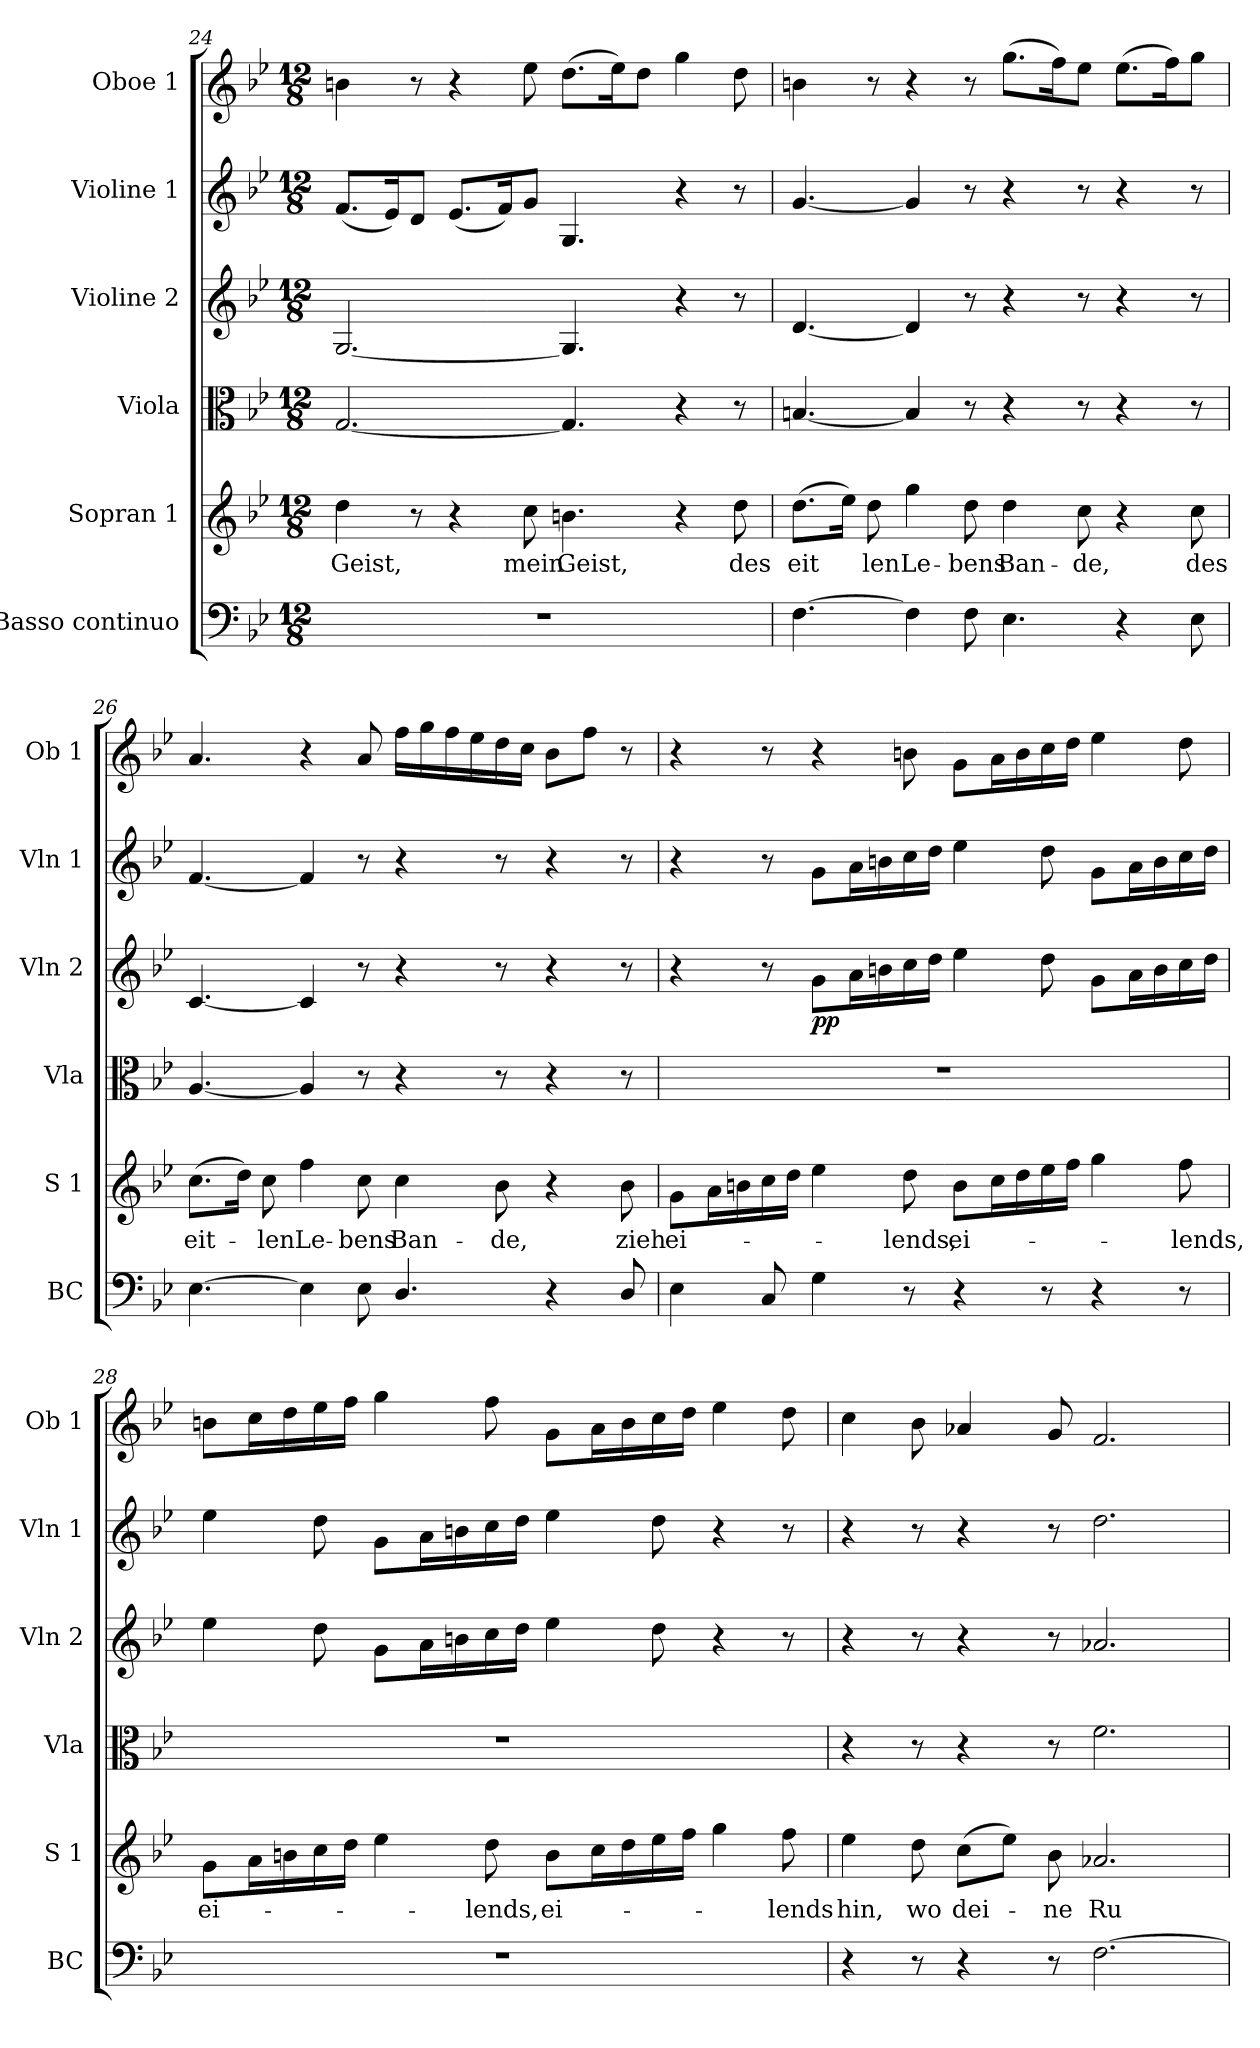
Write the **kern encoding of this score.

**kern	**kern	**text	**kern	**kern	**dynam	**kern	**dynam	**kern
*part6	*part5	*part5	*part4	*part3	*part3	*part2	*part2	*part1
*staff6	*staff5	*staff5	*staff4	*staff3	*staff3	*staff2	*staff2	*staff1
*I"Basso continuo	*I"Sopran 1	*	*I"Viola	*I"Violine 2	*	*I"Violine 1	*	*I"Oboe 1
*I'BC	*I'S 1	*	*I'Vla	*I'Vln 2	*	*I'Vln 1	*	*I'Ob 1
!!LO:PB:g=z
*clefF4	*clefG2	*	*clefC3	*clefG2	*	*clefG2	*	*clefG2
*ITrd7c12	*	*	*	*	*	*	*	*
*k[b-e-]	*k[b-e-]	*	*k[b-e-]	*k[b-e-]	*	*k[b-e-]	*	*k[b-e-]
*B-:	*B-:	*	*B-:	*B-:	*	*B-:	*	*B-:
*M12/8	*M12/8	*	*M12/8	*M12/8	*	*M12/8	*	*M12/8
=24	=24	=24	=24	=24	=24	=24	=24	=24
!	!	!LO:LY:b	!	!	!	!	!	!
1.r	4dd\	Geist,	[2.G/	[2.G/	.	(<8.f/L	.	4bn\
.	.	.	.	.	.	16e-/K)	.	.
.	8r	.	.	.	.	8d/J	.	8r
.	4r	.	.	.	.	(<8.e-/L	.	4r
.	.	.	.	.	.	16f/K)	.	.
!	!	!LO:LY:b	!	!	!	!	!	!
.	8cc\	mein	.	.	.	8g/J	.	8ee-\
!	!	!LO:LY:b	!	!	!	!	!	!
.	4.bn\	Geist,	4.G/]	4.G/]	.	4.G/	.	(>8.dd\L
.	.	.	.	.	.	.	.	16ee-\K)
.	.	.	.	.	.	.	.	8dd\J
.	4r	.	4r	4r	.	4r	.	4gg\
!	!	!LO:LY:b	!	!	!	!	!	!
.	8dd\	des	8r	8r	.	8r	.	8dd\
=25	=25	=25	=25	=25	=25	=25	=25	=25
!	!	!LO:LY:b	!	!	!	!	!	!
[4.FF\	(>8.dd\L	eit	[4.Bn/	[4.d/	.	[4.g/	.	4bn\
.	16ee-\Jk)	.	.	.	.	.	.	.
!	!	!LO:LY:b	!	!	!	!	!	!
.	8dd\	len	.	.	.	.	.	8r
!	!	!LO:LY:b	!	!	!	!	!	!
4FF\]	4gg\	Le-	4B/]	4d/]	.	4g/]	.	4r
!	!	!LO:LY:b	!	!	!	!	!	!
8FF\	8dd\	-bens	8r	8r	.	8r	.	8r
!	!	!LO:LY:b	!	!	!	!	!	!
4.EE-\	4dd\	Ban-	4r	4r	.	4r	.	(>8.gg\L
.	.	.	.	.	.	.	.	16ff\K)
!	!	!LO:LY:b	!	!	!	!	!	!
.	8cc\	-de,	8r	8r	.	8r	.	8ee-\J
4r	4r	.	4r	4r	.	4r	.	(>8.ee-\L
.	.	.	.	.	.	.	.	16ff\K)
!	!	!LO:LY:b	!	!	!	!	!	!
8EE-\	8cc\	des	8r	8r	.	8r	.	8gg\J
=26	=26	=26	=26	=26	=26	=26	=26	=26
!	!	!LO:LY:b	!	!	!	!	!	!
[4.EE-\	(>8.cc\L	eit-	[4.A/	[4.c/	.	[4.f/	.	4.a/
.	16dd\Jk)	.	.	.	.	.	.	.
!	!	!LO:LY:b	!	!	!	!	!	!
.	8cc\	-len	.	.	.	.	.	.
!	!	!LO:LY:b	!	!	!	!	!	!
4EE-\]	4ff\	Le-	4A/]	4c/]	.	4f/]	.	4r
!	!	!LO:LY:b	!	!	!	!	!	!
8EE-\	8cc\	-bens	8r	8r	.	8r	.	8a/
!	!	!LO:LY:b	!	!	!	!	!	!
4.DD/	4cc\	Ban-	4r	4r	.	4r	.	16ff\LL
.	.	.	.	.	.	.	.	16gg\
.	.	.	.	.	.	.	.	16ff\
.	.	.	.	.	.	.	.	16ee-\
!	!	!LO:LY:b	!	!	!	!	!	!
.	8b-\	-de,	8r	8r	.	8r	.	16dd\
.	.	.	.	.	.	.	.	16cc\JJ
4r	4r	.	4r	4r	.	4r	.	8b-i\L
.	.	.	.	.	.	.	.	8ff\J
!	!	!LO:LY:b	!	!	!	!	!	!
8DD/	8b-\	zieh	8r	8r	.	8r	.	8r
!!LO:LB:g=z
=27	=27	=27	=27	=27	=27	=27	=27	=27
!	!	!LO:LY:b	!	!	!	!	!	!
4EE-\	8g\L	ei-	1.r	4r	.	4r	.	4r
.	16a\L	.	.	.	.	.	.	.
.	16bn\	.	.	.	.	.	.	.
8CC/	16cc\	.	.	8r	.	8r	.	8r
.	16dd\JJ	.	.	.	.	.	.	.
!	!	!	!	!	!LO:DY:b	!	!LO:DY:b	!
4GG\	4ee-\	.	.	8g\L	pp	8g\L	other-dynamics	4r
.	.	.	.	16a\L	.	16a\L	.	.
.	.	.	.	16bn\	.	16bn\	.	.
!	!	!LO:LY:b	!	!	!	!	!	!
8r	8dd\	-lends,	.	16cc\	.	16cc\	.	8bn\
.	.	.	.	16dd\JJ	.	16dd\JJ	.	.
!	!	!LO:LY:b	!	!	!	!	!	!
4r	8b\L	ei-	.	4ee-\	.	4ee-\	.	8g\L
.	16cc\L	.	.	.	.	.	.	16a\L
.	16dd\	.	.	.	.	.	.	16b\
8r	16ee-\	.	.	8dd\	.	8dd\	.	16cc\
.	16ff\JJ	.	.	.	.	.	.	16dd\JJ
4r	4gg\	.	.	8g\L	.	8g\L	.	4ee-\
.	.	.	.	16a\L	.	16a\L	.	.
.	.	.	.	16b\	.	16b\	.	.
!	!	!LO:LY:b	!	!	!	!	!	!
8r	8ff\	-lends,	.	16cc\	.	16cc\	.	8dd\
.	.	.	.	16dd\JJ	.	16dd\JJ	.	.
=28	=28	=28	=28	=28	=28	=28	=28	=28
!	!	!LO:LY:b	!	!	!	!	!	!
1.r	8g\L	ei-	1.r	4ee-\	.	4ee-\	.	8bn\L
.	16a\L	.	.	.	.	.	.	16cc\L
.	16bn\	.	.	.	.	.	.	16dd\
.	16cc\	.	.	8dd\	.	8dd\	.	16ee-\
.	16dd\JJ	.	.	.	.	.	.	16ff\JJ
.	4ee-\	.	.	8g\L	.	8g\L	.	4gg\
.	.	.	.	16a\L	.	16a\L	.	.
.	.	.	.	16bn\	.	16bn\	.	.
!	!	!LO:LY:b	!	!	!	!	!	!
.	8dd\	-lends,	.	16cc\	.	16cc\	.	8ff\
.	.	.	.	16dd\JJ	.	16dd\JJ	.	.
!	!	!LO:LY:b	!	!	!	!	!	!
.	8b\L	ei-	.	4ee-\	.	4ee-\	.	8g\L
.	16cc\L	.	.	.	.	.	.	16a\L
.	16dd\	.	.	.	.	.	.	16b\
.	16ee-\	.	.	8dd\	.	8dd\	.	16cc\
.	16ff\JJ	.	.	.	.	.	.	16dd\JJ
.	4gg\	.	.	4r	.	4r	.	4ee-\
!	!	!LO:LY:b	!	!	!	!	!	!
.	8ff\	-lends	.	8r	.	8r	.	8dd\
=29	=29	=29	=29	=29	=29	=29	=29	=29
!	!	!LO:LY:b	!	!	!	!	!	!
4r	4ee-\	hin,	4r	4r	.	4r	.	4cc\
!	!	!LO:LY:b	!	!	!	!	!	!
8r	8dd\	wo	8r	8r	.	8r	.	8b-i\
!	!	!LO:LY:b	!	!	!	!	!	!
4r	(>8cc\L	dei-	4r	4r	.	4r	.	4a-X/
.	8ee-\J)	.	.	.	.	.	.	.
!	!	!LO:LY:b	!	!	!	!	!	!
8r	8b-i\	-ne	8r	8r	.	8r	.	8g/
!	!	!LO:LY:b	!	!	!	!	!	!
[2.FF\	2.a-X/	Ru-	2.f\	2.a-X/	.	2.dd\	.	2.f/
=	=	=	=	=	=	=	=	=
*-	*-	*-	*-	*-	*-	*-	*-	*-
